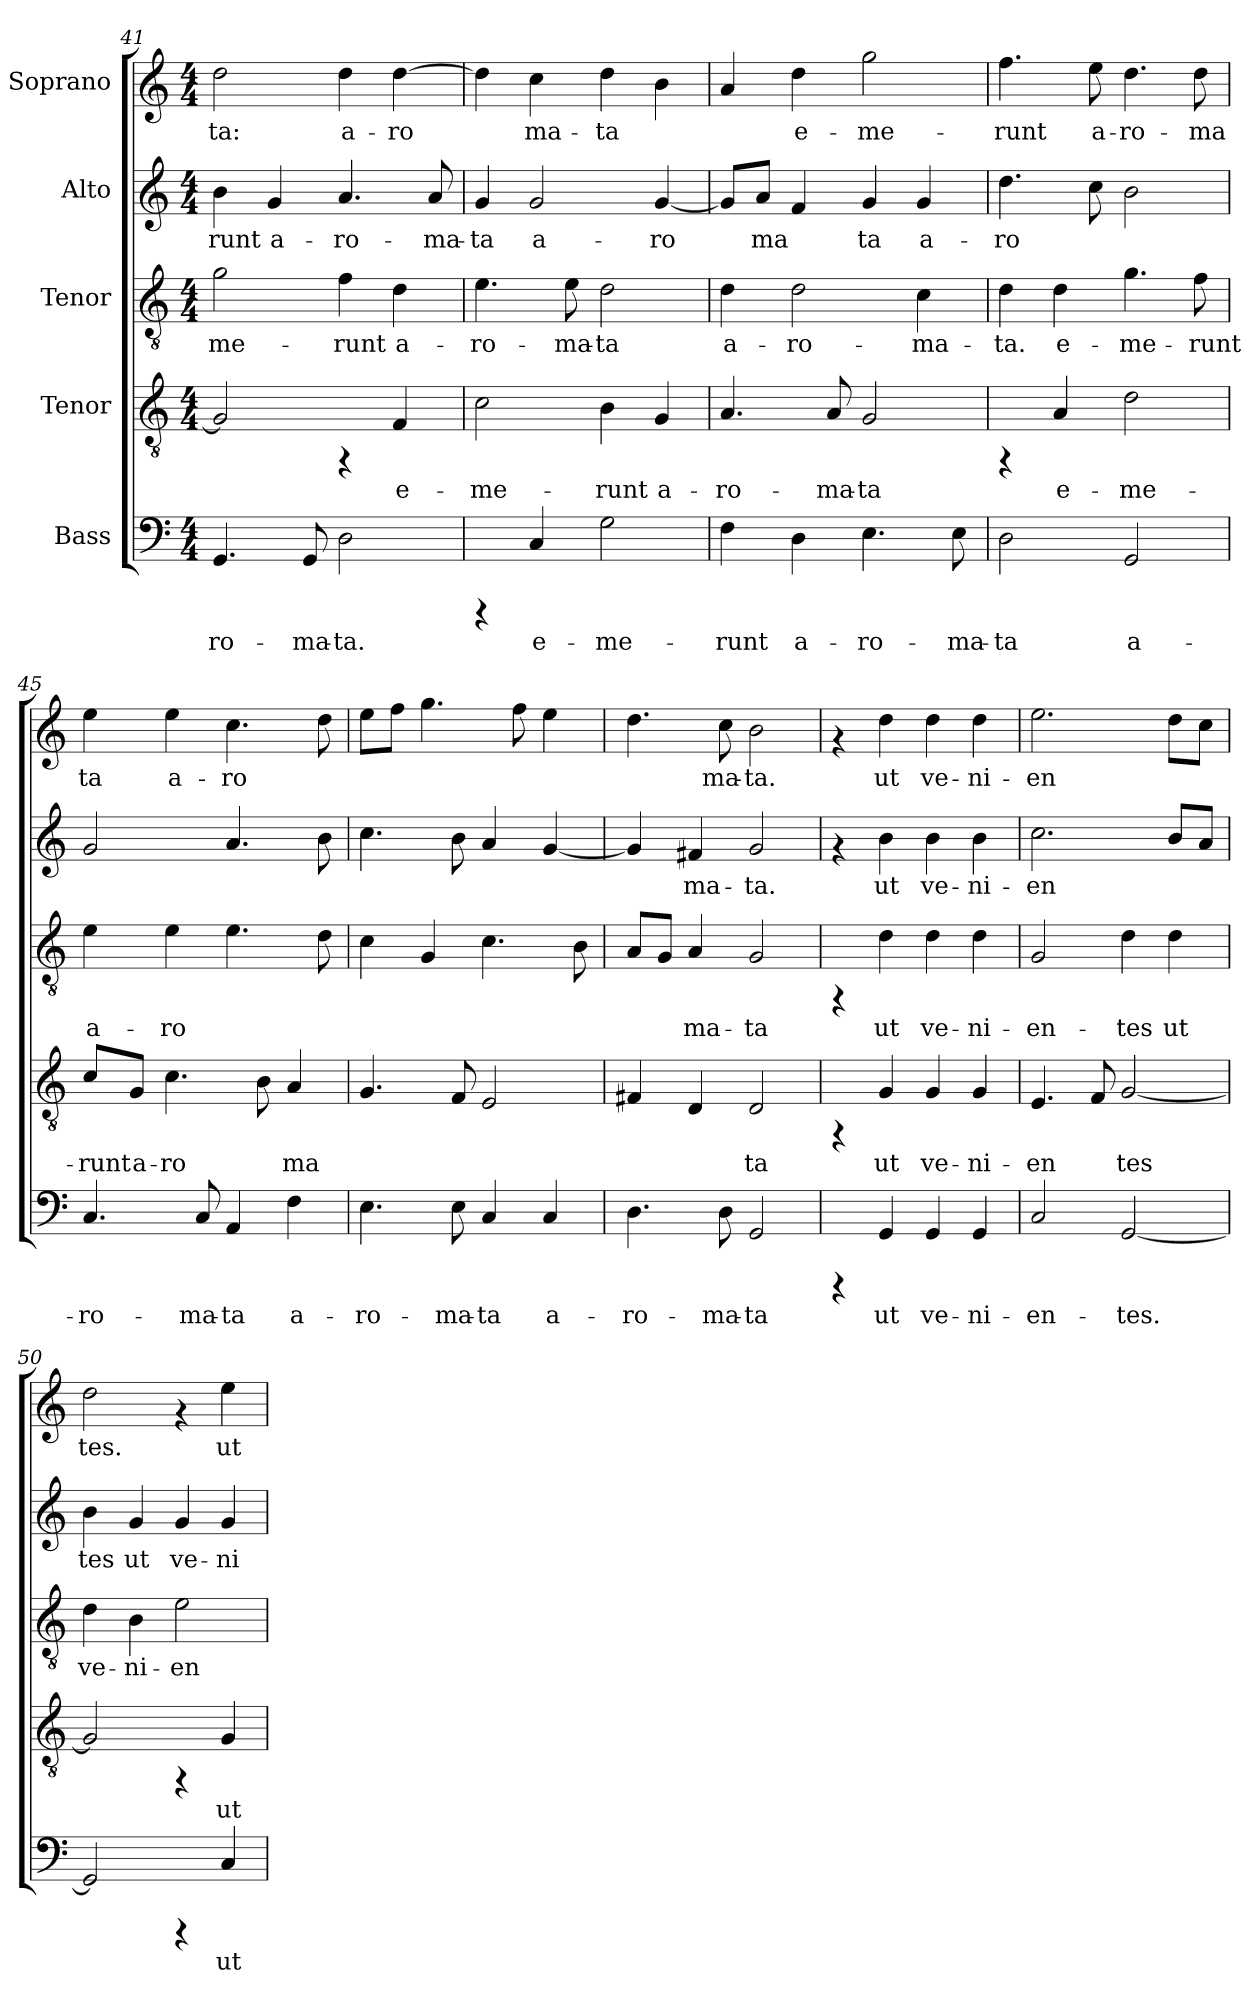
**kern	**text	**kern	**text	**kern	**text	**kern	**text	**kern	**text
*part5	*part5	*part4	*part4	*part3	*part3	*part2	*part2	*part1	*part1
*staff5	*staff5	*staff4	*staff4	*staff3	*staff3	*staff2	*staff2	*staff1	*staff1
*I"Bass	*	*I"Tenor	*	*I"Tenor	*	*I"Alto	*	*I"Soprano	*
*clefF4	*	*clefGv2	*	*clefGv2	*	*clefG2	*	*clefG2	*
*k[]	*	*k[]	*	*k[]	*	*k[]	*	*k[]	*
*C:	*	*C:	*	*C:	*	*C:	*	*C:	*
*M4/4	*	*M4/4	*	*M4/4	*	*M4/4	*	*M4/4	*
=41	=41	=41	=41	=41	=41	=41	=41	=41	=41
!	!LO:LY:b:cj	!	!LO:LY:b:cj	!	!LO:LY:b:cj	!	!LO:LY:b:cj	!	!LO:LY:b:cj
4.GG/	-ro-	2G/]	.	2g\	-me-	4b\	-runt	2dd\	-ta:
!	!	!	!	!	!	!	!LO:LY:b:cj	!	!
.	.	.	.	.	.	4g/	a-	.	.
!	!LO:LY:b:cj	!	!	!	!	!	!	!	!
8GG/	-ma-	.	.	.	.	.	.	.	.
!	!LO:LY:b:cj	!	!	!	!LO:LY:b:cj	!	!LO:LY:b:cj	!	!LO:LY:b:cj
2D\	-ta.	4rFF	.	4f\	-runt	4.a/	-ro-	4dd\	a-
!	!	!	!LO:LY:b:cj	!	!LO:LY:b:cj	!	!	!	!LO:LY:b:cj
.	.	4F/	e-	4d\	a-	.	.	[>4dd\	-ro-
!	!	!	!	!	!	!	!LO:LY:b:cj	!	!
.	.	.	.	.	.	8a/	-ma-	.	.
=42	=42	=42	=42	=42	=42	=42	=42	=42	=42
!	!	!	!LO:LY:b:cj	!	!LO:LY:b:cj	!	!LO:LY:b:cj	!	!LO:LY:b:cj
4rCCC	.	2c\	-me-	4.e\	-ro-	4g/	-ta	4dd\]	--
!	!LO:LY:b:cj	!	!	!	!	!	!LO:LY:b:cj	!	!LO:LY:b:cj
4C/	e-	.	.	.	.	2g/	a-	4cc\	-ma-
!	!	!	!	!	!LO:LY:b:cj	!	!	!	!
.	.	.	.	8e\	-ma-	.	.	.	.
!	!LO:LY:b:cj	!	!LO:LY:b:cj	!	!LO:LY:b:cj	!	!	!	!LO:LY:b:cj
2G\	-me-	4B\	-runt	2d\	-ta	.	.	4dd\	-ta
!	!	!	!LO:LY:b:cj	!	!	!	!LO:LY:b:cj	!	!LO:LY:b:cj
.	.	4G/	a-	.	.	[<4g/	-ro-	4b\	.
=43	=43	=43	=43	=43	=43	=43	=43	=43	=43
!	!LO:LY:b:cj	!	!LO:LY:b:cj	!	!LO:LY:b:cj	!	!LO:LY:b:cj	!	!LO:LY:b:cj
4F\	-runt	4.A/	-ro-	4d\	a-	8g/L]	--	4a/	.
!	!	!	!	!	!	!	!LO:LY:b:cj	!	!
.	.	.	.	.	.	8a/J	-ma	.	.
!	!LO:LY:b:cj	!	!	!	!LO:LY:b:cj	!	!LO:LY:b:cj	!	!LO:LY:b:cj
4D\	a-	.	.	2d\	-ro-	4f/	.	4dd\	e-
!	!	!	!LO:LY:b:cj	!	!	!	!	!	!
.	.	8A/	-ma-	.	.	.	.	.	.
!	!LO:LY:b:cj	!	!LO:LY:b:cj	!	!	!	!LO:LY:b:cj	!	!LO:LY:b:cj
4.E\	-ro-	2G/	-ta	.	.	4g/	ta	2gg\	-me-
!	!	!	!	!	!LO:LY:b:cj	!	!LO:LY:b:cj	!	!
.	.	.	.	4c\	-ma-	4g/	a-	.	.
!	!LO:LY:b:cj	!	!	!	!	!	!	!	!
8E\	-ma-	.	.	.	.	.	.	.	.
=44	=44	=44	=44	=44	=44	=44	=44	=44	=44
!	!LO:LY:b:cj	!	!	!	!LO:LY:b:cj	!	!LO:LY:b:cj	!	!LO:LY:b:cj
2D\	-ta	4rFF	.	4d\	-ta.	4.dd\	-ro-	4.ff\	-runt
!	!	!	!LO:LY:b:cj	!	!LO:LY:b:cj	!	!	!	!
.	.	4A/	e-	4d\	e-	.	.	.	.
!	!	!	!	!	!	!	!LO:LY:b:cj	!	!LO:LY:b:cj
.	.	.	.	.	.	8cc\	--	8ee\	a-
!	!LO:LY:b:cj	!	!LO:LY:b:cj	!	!LO:LY:b:cj	!	!LO:LY:b:cj	!	!LO:LY:b:cj
2GG/	a-	2d\	-me-	4.g\	-me-	2b\	--	4.dd\	-ro-
!	!	!	!	!	!LO:LY:b:cj	!	!	!	!LO:LY:b:cj
.	.	.	.	8f\	-runt	.	.	8dd>\	-ma
!!LO:PB:g=z
=45	=45	=45	=45	=45	=45	=45	=45	=45	=45
!	!LO:LY:b:cj	!	!LO:LY:b:cj	!	!LO:LY:b:cj	!	!LO:LY:b:cj	!	!LO:LY:b:cj
4.C/	-ro-	8c/L	-runt	4e\	a-	2g/	--	4ee\	ta
!	!	!	!LO:LY:b:cj	!	!	!	!	!	!
.	.	8G/J	a-	.	.	.	.	.	.
!	!	!	!LO:LY:b:cj	!	!LO:LY:b:cj	!	!	!	!LO:LY:b:cj
.	.	4.c\	-ro-	4e\	-ro-	.	.	4ee\	a-
!	!LO:LY:b:cj	!	!	!	!	!	!	!	!
8C/	-ma-	.	.	.	.	.	.	.	.
!	!LO:LY:b:cj	!	!	!	!LO:LY:b:cj	!	!LO:LY:b:cj	!	!LO:LY:b:cj
4AA/	-ta	.	.	4.e\	--	4.a/	--	4.cc\	-ro-
!	!	!	!LO:LY:b:cj	!	!	!	!	!	!
.	.	8B\	--	.	.	.	.	.	.
!	!LO:LY:b:cj	!	!LO:LY:b:cj	!	!	!	!	!	!
4F\	a-	4A/	-ma-	.	.	.	.	.	.
!	!	!	!	!	!LO:LY:b:cj	!	!LO:LY:b:cj	!	!LO:LY:b:cj
.	.	.	.	8d\	--	8b\	--	8dd\	--
=46	=46	=46	=46	=46	=46	=46	=46	=46	=46
!	!LO:LY:b:cj	!	!LO:LY:b:cj	!	!LO:LY:b:cj	!	!LO:LY:b:cj	!	!LO:LY:b:cj
4.E\	-ro-	4.G/	--	4c\	--	4.cc\	--	8ee\L	--
!	!	!	!	!	!	!	!	!	!LO:LY:b:cj
.	.	.	.	.	.	.	.	8ff\J	--
!	!	!	!	!	!LO:LY:b:cj	!	!	!	!LO:LY:b:cj
.	.	.	.	4G/	--	.	.	4.gg\	--
!	!LO:LY:b:cj	!	!LO:LY:b:cj	!	!	!	!LO:LY:b:cj	!	!
8E\	-ma-	8F/	--	.	.	8b\	--	.	.
!	!LO:LY:b:cj	!	!LO:LY:b:cj	!	!LO:LY:b:cj	!	!LO:LY:b:cj	!	!
4C/	-ta	2E/	--	4.c\	--	4a/	--	.	.
!	!	!	!	!	!	!	!	!	!LO:LY:b:cj
.	.	.	.	.	.	.	.	8ff\	--
!	!LO:LY:b:cj	!	!	!	!	!	!LO:LY:b:cj	!	!LO:LY:b:cj
4C/	a-	.	.	.	.	[<4g/	--	4ee\	--
!	!	!	!	!	!LO:LY:b:cj	!	!	!	!
.	.	.	.	8B\	--	.	.	.	.
=47	=47	=47	=47	=47	=47	=47	=47	=47	=47
!	!LO:LY:b:cj	!	!LO:LY:b:cj	!	!LO:LY:b:cj	!	!LO:LY:b:cj	!	!LO:LY:b:cj
4.D\	-ro-	4F#X/	--	8A/L	--	4g/]	--	4.dd\	--
!	!	!	!	!	!LO:LY:b:cj	!	!	!	!
.	.	.	.	8G/J	--	.	.	.	.
!	!	!	!LO:LY:b:cj	!	!LO:LY:b:cj	!	!LO:LY:b:cj	!	!
.	.	4D/	--	4A/	-ma-	4f#X/	-ma-	.	.
!	!LO:LY:b:cj	!	!	!	!	!	!	!	!LO:LY:b:cj
8D\	-ma-	.	.	.	.	.	.	8cc\	-ma-
!	!LO:LY:b:cj	!	!LO:LY:b:cj	!	!LO:LY:b:cj	!	!LO:LY:b:cj	!	!LO:LY:b:cj
2GG/	-ta	2D/	-ta	2G/	-ta	2g/	-ta.	2b\	-ta.
=48	=48	=48	=48	=48	=48	=48	=48	=48	=48
4rCCC	.	4rFF	.	4rFF	.	4rf	.	4rf	.
!	!LO:LY:b:cj	!	!LO:LY:b:cj	!	!LO:LY:b:cj	!	!LO:LY:b:cj	!	!LO:LY:b:cj
4GG/	ut	4G/	ut	4d\	ut	4b\	ut	4dd\	ut
!	!LO:LY:b:cj	!	!LO:LY:b:cj	!	!LO:LY:b:cj	!	!LO:LY:b:cj	!	!LO:LY:b:cj
4GG/	ve-	4G/	ve-	4d\	ve-	4b\	ve-	4dd\	ve-
!	!LO:LY:b:cj	!	!LO:LY:b:cj	!	!LO:LY:b:cj	!	!LO:LY:b:cj	!	!LO:LY:b:cj
4GG/	-ni-	4G/	-ni-	4d\	-ni-	4b\	-ni-	4dd\	-ni-
=49	=49	=49	=49	=49	=49	=49	=49	=49	=49
!	!LO:LY:b:cj	!	!LO:LY:b:cj	!	!LO:LY:b:cj	!	!LO:LY:b:cj	!	!LO:LY:b:cj
2C/	-en-	4.E/	-en-	2G/	-en-	2.cc\	-en-	2.ee\	-en-
!	!	!	!LO:LY:b:cj	!	!	!	!	!	!
.	.	8F/	--	.	.	.	.	.	.
!	!LO:LY:b:cj	!	!LO:LY:b:cj	!	!LO:LY:b:cj	!	!	!	!
[>2GG/	-tes.	[>2G/	-tes	4d\	-tes	.	.	.	.
!	!	!	!	!	!LO:LY:b:cj	!	!LO:LY:b:cj	!	!LO:LY:b:cj
.	.	.	.	4d\	ut	8b/L	--	8dd\L	--
!	!	!	!	!	!	!	!LO:LY:b:cj	!	!LO:LY:b:cj
.	.	.	.	.	.	8a/J	--	8cc\J	--
!!LO:PB:g=z
=50	=50	=50	=50	=50	=50	=50	=50	=50	=50
!	!LO:LY:b:cj	!	!LO:LY:b:cj	!	!LO:LY:b:cj	!	!LO:LY:b:cj	!	!LO:LY:b:cj
2GG/]	.	2G/]	.	4d\	ve-	4b\	-tes	2dd\	-tes.
!	!	!	!	!	!LO:LY:b:cj	!	!LO:LY:b:cj	!	!
.	.	.	.	4B\	-ni-	4g/	ut	.	.
!	!	!	!	!	!LO:LY:b:cj	!	!LO:LY:b:cj	!	!
4rCCC	.	4rFF	.	2e\	-en	4g/	ve-	4rf	.
!	!LO:LY:b:cj	!	!LO:LY:b:cj	!	!	!	!LO:LY:b:cj	!	!LO:LY:b:cj
4C/	ut	4G/	ut	.	.	4g/	-ni-	4ee\	ut-
=	=	=	=	=	=	=	=	=	=
*-	*-	*-	*-	*-	*-	*-	*-	*-	*-
